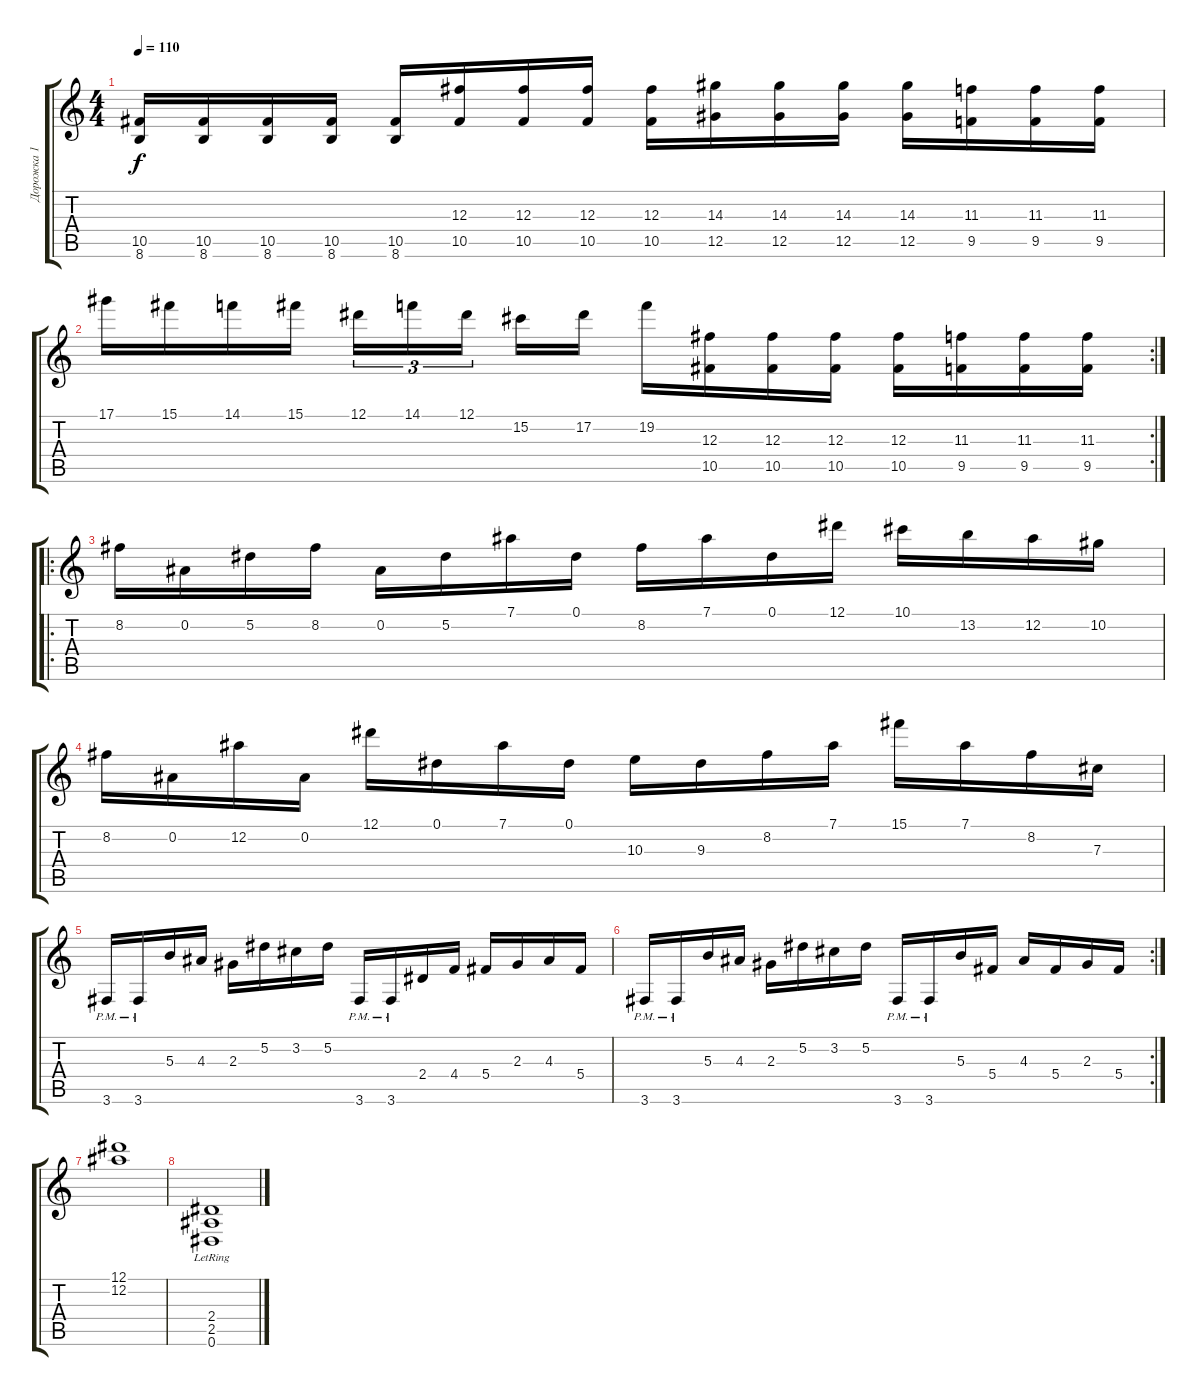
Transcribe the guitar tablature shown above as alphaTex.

\track ("Дорожка 1" "Дорожка 1") {solo instrument distortionguitar}
\staff {score tabs}
\tuning (Eb4 Bb3 Gb3 Db3 Ab2 Eb2) {hide}
\ts (4 4)
\tempo 110
\clef g2
\ks c
(10.5 8.6).16{dy f} (10.5 8.6).16 (10.5 8.6).16 (10.5 8.6).16 (10.5 8.6).16 (12.3 10.5).16 (12.3 10.5).16 (12.3 10.5).16 (12.3 10.5).16 (14.3 12.5).16 (14.3 12.5).16 (14.3 12.5).16 (14.3 12.5).16 (11.3 9.5).16 (11.3 9.5).16 (11.3 9.5).16 |
\rc 2
17.1.16 15.1.16 14.1.16 15.1.16 12.1.16{tu (3 2)} 14.1.16{tu (3 2)} 12.1.16{tu (3 2) beam splitsecondary} 15.2.16 17.2.16 19.2.16 (12.3 10.5).16 (12.3 10.5).16 (12.3 10.5).16 (12.3 10.5).16 (11.3 9.5).16 (11.3 9.5).16 (11.3 9.5).16 |
\ro
8.2.16 0.2.16 5.2.16 8.2.16 0.2.16 5.2.16 7.1.16 0.1.16 8.2.16 7.1.16 0.1.16 12.1.16 10.1.16 13.2.16 12.2.16 10.2.16 |
8.2.16 0.2.16 12.2.16 0.2.16 12.1.16 0.1.16 7.1.16 0.1.16 10.3.16 9.3.16 8.2.16 7.1.16 15.1.16 7.1.16 8.2.16 7.3.16 |
3.6{pm}.16 3.6{pm}.16 5.3.16 4.3.16 2.3.16 5.2.16 3.2.16 5.2.16 3.6{pm}.16 3.6{pm}.16 2.4.16 4.4.16 5.4.16 2.3.16 4.3.16 5.4.16 |
\rc 2
3.6{pm}.16 3.6{pm}.16 5.3.16 4.3.16 2.3.16 5.2.16 3.2.16 5.2.16 3.6{pm}.16 3.6{pm}.16 5.3.16 5.4.16 4.3.16 5.4.16 2.3.16 5.4.16 |
(12.1 12.2).1{volume 13} |
(2.4 2.5 0.6{lr}).1
